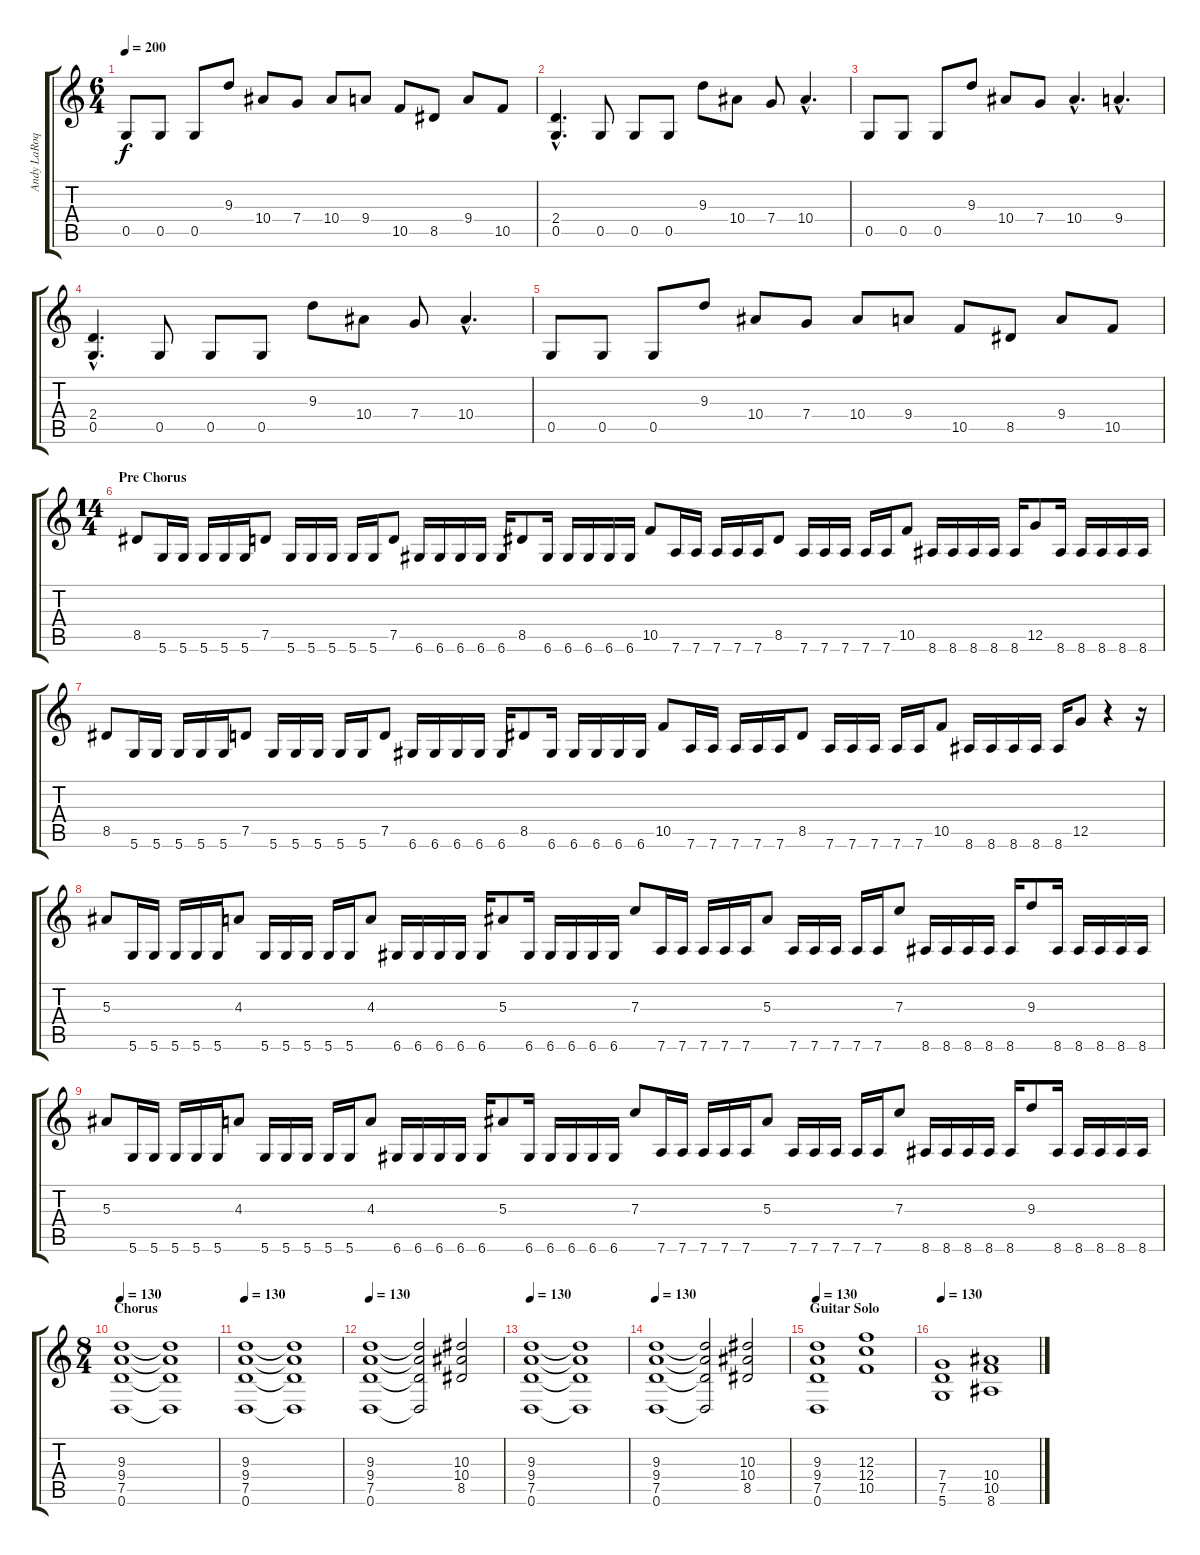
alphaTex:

\track ("Andy LaRoque" "Andy LaRoq") {instrument overdrivenguitar}
\staff {score tabs}
\tuning (D4 A3 F3 C3 G2 D2) {hide}
\ts (6 4)
\tempo 200
\clef g2
\ks c
0.5.8{dy f} 0.5.8 0.5.8 9.3.8 10.4.8 7.4.8 10.4.8 9.4.8 10.5.8 8.5.8 9.4.8 10.5.8 |
(2.4{hac} 0.5{hac}).4{d} 0.5.8 0.5.8 0.5.8 9.3.8 10.4.8 7.4.8 10.4{hac}.4{d} |
0.5.8 0.5.8 0.5.8 9.3.8 10.4.8 7.4.8 10.4{hac}.4{d} 9.4{hac}.4{d} |
(2.4{hac} 0.5{hac}).4{d} 0.5.8 0.5.8 0.5.8 9.3.8 10.4.8 7.4.8 10.4{hac}.4{d} |
0.5.8 0.5.8 0.5.8 9.3.8 10.4.8 7.4.8 10.4.8 9.4.8 10.5.8 8.5.8 9.4.8 10.5.8 |
\ts (14 4)
\section ("" "Pre Chorus")
8.5.8 5.6.16 5.6.16 5.6.16 5.6.16 5.6.16 7.5.8 5.6.16 5.6.16 5.6.16 5.6.16 5.6.16 7.5.8 6.6.16 6.6.16 6.6.16 6.6.16 6.6.16 8.5.8 6.6.16 6.6.16 6.6.16 6.6.16 6.6.16 10.5.8 7.6.16 7.6.16 7.6.16 7.6.16 7.6.16 8.5.8 7.6.16 7.6.16 7.6.16 7.6.16 7.6.16 10.5.8 8.6.16 8.6.16 8.6.16 8.6.16 8.6.16 12.5.8 8.6.16 8.6.16 8.6.16 8.6.16 8.6.16 |
8.5.8 5.6.16 5.6.16 5.6.16 5.6.16 5.6.16 7.5.8 5.6.16 5.6.16 5.6.16 5.6.16 5.6.16 7.5.8 6.6.16 6.6.16 6.6.16 6.6.16 6.6.16 8.5.8 6.6.16 6.6.16 6.6.16 6.6.16 6.6.16 10.5.8 7.6.16 7.6.16 7.6.16 7.6.16 7.6.16 8.5.8 7.6.16 7.6.16 7.6.16 7.6.16 7.6.16 10.5.8 8.6.16 8.6.16 8.6.16 8.6.16 8.6.16 12.5.8 r.4 r.16 |
5.3.8 5.6.16 5.6.16 5.6.16 5.6.16 5.6.16 4.3.8 5.6.16 5.6.16 5.6.16 5.6.16 5.6.16 4.3.8 6.6.16 6.6.16 6.6.16 6.6.16 6.6.16 5.3.8 6.6.16 6.6.16 6.6.16 6.6.16 6.6.16 7.3.8 7.6.16 7.6.16 7.6.16 7.6.16 7.6.16 5.3.8 7.6.16 7.6.16 7.6.16 7.6.16 7.6.16 7.3.8 8.6.16 8.6.16 8.6.16 8.6.16 8.6.16 9.3.8 8.6.16 8.6.16 8.6.16 8.6.16 8.6.16 |
5.3.8 5.6.16 5.6.16 5.6.16 5.6.16 5.6.16 4.3.8 5.6.16 5.6.16 5.6.16 5.6.16 5.6.16 4.3.8 6.6.16 6.6.16 6.6.16 6.6.16 6.6.16 5.3.8 6.6.16 6.6.16 6.6.16 6.6.16 6.6.16 7.3.8 7.6.16 7.6.16 7.6.16 7.6.16 7.6.16 5.3.8 7.6.16 7.6.16 7.6.16 7.6.16 7.6.16 7.3.8 8.6.16 8.6.16 8.6.16 8.6.16 8.6.16 9.3.8 8.6.16 8.6.16 8.6.16 8.6.16 8.6.16 |
\ts (8 4)
\section ("" "Chorus")
\tempo 130
(9.3 9.4 7.5 0.6).1 (9.3{t} 9.4{t} 7.5{t} 0.6{t}).1 |
\tempo 130
(9.3 9.4 7.5 0.6).1 (9.3{t} 9.4{t} 7.5{t} 0.6{t}).1 |
\tempo 130
(9.3 9.4 7.5 0.6).1 (9.3{t} 9.4{t} 7.5{t} 0.6{t}).2 (10.3 10.4 8.5).2 |
\tempo 130
(9.3 9.4 7.5 0.6).1 (9.3{t} 9.4{t} 7.5{t} 0.6{t}).1 |
\tempo 130
(9.3 9.4 7.5 0.6).1 (9.3{t} 9.4{t} 7.5{t} 0.6{t}).2 (10.3 10.4 8.5).2 |
\section ("" "Guitar Solo")
\tempo 130
(9.3 9.4 7.5 0.6).1 (12.3 12.4 10.5).1 |
\tempo 130
(7.4 7.5 5.6).1 (10.4 10.5 8.6).1
